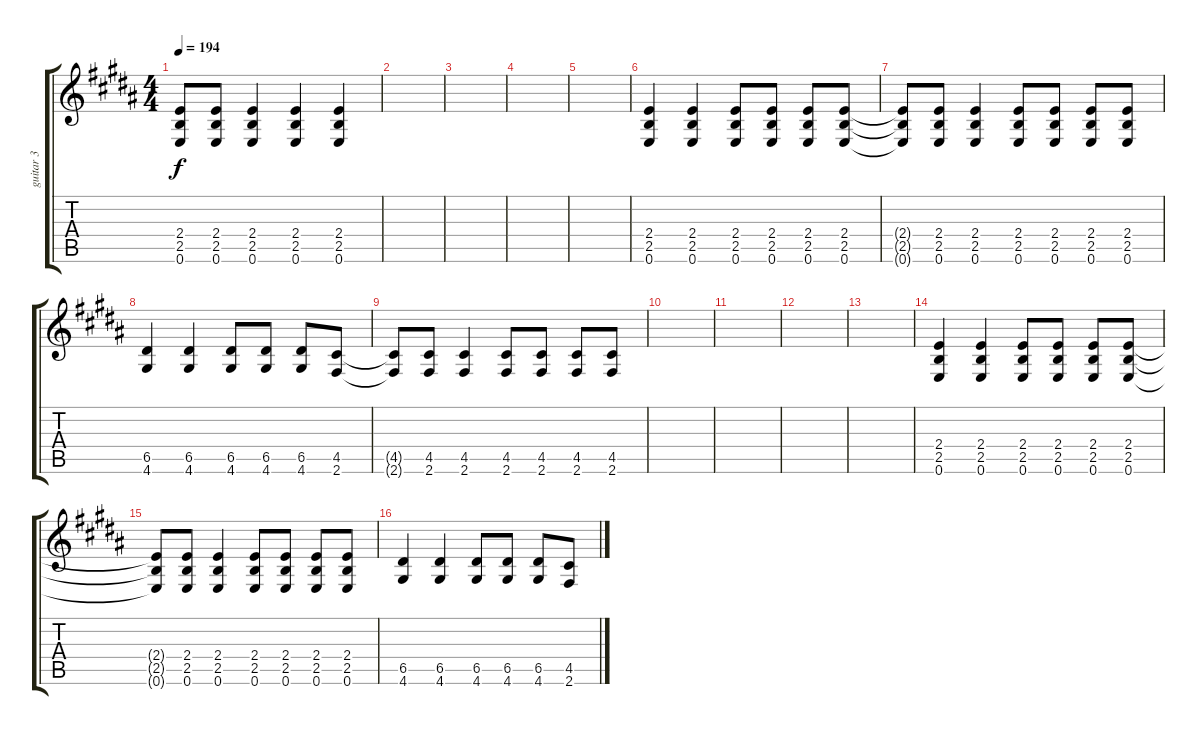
\track ("guitar 3" "guitar 3") {instrument distortionguitar}
\staff {score tabs}
\tuning (E4 B3 G3 D3 A2 E2) {hide}
\ts (4 4)
\tempo 194
\clef g2
\ks b
(2.4{t} 2.5{t} 0.6{t}).8{dy f} (2.4 2.5 0.6).8 (2.4 2.5 0.6).4 (2.4 2.5 0.6).4 (2.4 2.5 0.6).4 |
|
|
|
|
(2.4 2.5 0.6).4 (2.4 2.5 0.6).4 (2.4 2.5 0.6).8 (2.4 2.5 0.6).8 (2.4 2.5 0.6).8 (2.4 2.5 0.6).8 |
(2.4{t} 2.5{t} 0.6{t}).8 (2.4 2.5 0.6).8 (2.4 2.5 0.6).4 (2.4 2.5 0.6).8 (2.4 2.5 0.6).8 (2.4 2.5 0.6).8 (2.4 2.5 0.6).8 |
(6.5 4.6).4 (6.5 4.6).4 (6.5 4.6).8 (6.5 4.6).8 (6.5 4.6).8 (4.5 2.6).8 |
(4.5{t} 2.6{t}).8 (4.5 2.6).8 (4.5 2.6).4 (4.5 2.6).8 (4.5 2.6).8 (4.5 2.6).8 (4.5 2.6).8 |
|
|
|
|
(2.4 2.5 0.6).4 (2.4 2.5 0.6).4 (2.4 2.5 0.6).8 (2.4 2.5 0.6).8 (2.4 2.5 0.6).8 (2.4 2.5 0.6).8 |
(2.4{t} 2.5{t} 0.6{t}).8 (2.4 2.5 0.6).8 (2.4 2.5 0.6).4 (2.4 2.5 0.6).8 (2.4 2.5 0.6).8 (2.4 2.5 0.6).8 (2.4 2.5 0.6).8 |
(6.5 4.6).4 (6.5 4.6).4 (6.5 4.6).8 (6.5 4.6).8 (6.5 4.6).8 (4.5 2.6).8
